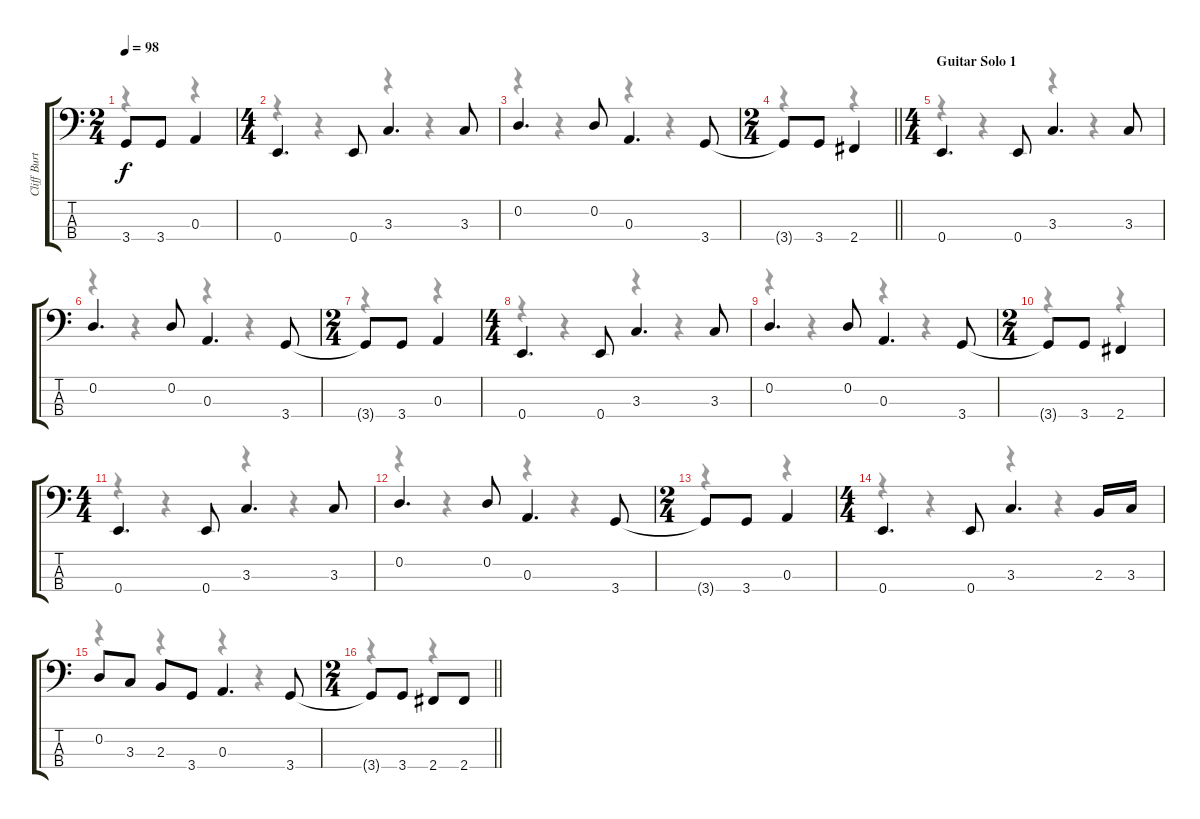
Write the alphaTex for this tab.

\track ("Cliff Burton" "Cliff Burt") {instrument electricbassfinger}
\staff {score tabs}
\tuning (G2 D2 A1 E1) {hide}
\voice
\ts (2 4)
\tempo 98
\clef f4
\ks c
3.4{t}.8{dy f} 3.4.8 0.3.4 |
\ts (4 4)
0.4.4{d} 0.4.8 3.3.4{d} 3.3.8 |
0.2.4{d} 0.2.8 0.3.4{d} 3.4.8 |
\ts (2 4)
\barLineRight lightlight
3.4{t}.8 3.4.8 2.4.4 |
\ts (4 4)
\section ("" "Guitar Solo 1")
0.4.4{d} 0.4.8 3.3.4{d} 3.3.8 |
0.2.4{d} 0.2.8 0.3.4{d} 3.4.8 |
\ts (2 4)
3.4{t}.8 3.4.8 0.3.4 |
\ts (4 4)
0.4.4{d} 0.4.8 3.3.4{d} 3.3.8 |
0.2.4{d} 0.2.8 0.3.4{d} 3.4.8 |
\ts (2 4)
3.4{t}.8 3.4.8 2.4.4 |
\ts (4 4)
0.4.4{d} 0.4.8 3.3.4{d} 3.3.8 |
0.2.4{d} 0.2.8 0.3.4{d} 3.4.8 |
\ts (2 4)
3.4{t}.8 3.4.8 0.3.4 |
\ts (4 4)
0.4.4{d} 0.4.8 3.3.4{d} 2.3.16 3.3.16 |
0.2.8 3.3.8 2.3.8 3.4.8 0.3.4{d} 3.4.8 |
\ts (2 4)
\barLineRight lightlight
3.4{t}.8 3.4.8 2.4.8 2.4.8
\voice
\clef f4
\ottava regular
\simile none
\ks c
r.4{dy f} r.4 |
r.4 r.4 r.4 r.4 |
r.4 r.4 r.4 r.4 |
\barLineRight lightlight
r.4 r.4 |
r.4 r.4 r.4 r.4 |
r.4 r.4 r.4 r.4 |
r.4 r.4 |
r.4 r.4 r.4 r.4 |
r.4 r.4 r.4 r.4 |
r.4 r.4 |
r.4 r.4 r.4 r.4 |
r.4 r.4 r.4 r.4 |
r.4 r.4 |
r.4 r.4 r.4 r.4 |
r.4 r.4 r.4 r.4 |
\barLineRight lightlight
r.4 r.4
